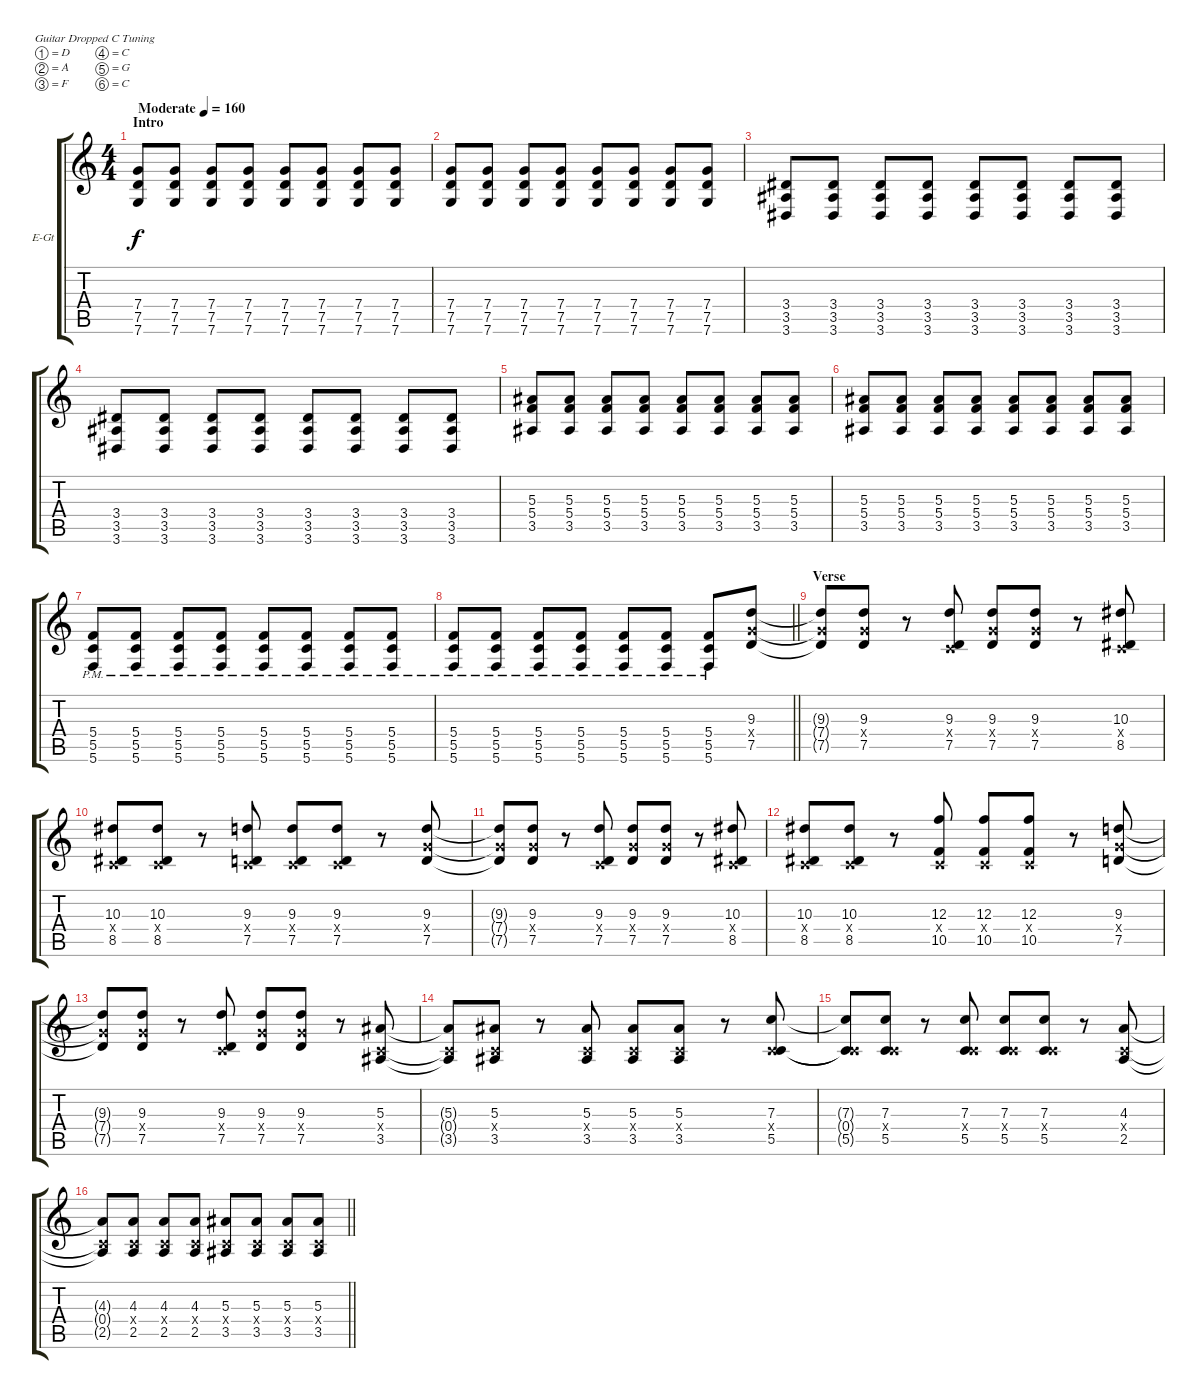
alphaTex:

\bracketExtendMode groupsimilarinstruments
\firstSystemTrackNameOrientation horizontal
\otherSystemsTrackNameOrientation horizontal
\track ("Guitar 2" "E-Gt") {instrument distortionguitar}
\staff {score tabs}
\tuning (D4 A3 F3 C3 G2 C2)
\ts (4 4)
\beaming (8 2 2 2 2)
\section ("" "Intro")
\tempo (160 "Moderate")
\clef g2
\ks c
(7.4 7.5 7.6).8{dy f instrument distortionguitar} (7.4 7.5 7.6).8 (7.4 7.5 7.6).8 (7.4 7.5 7.6).8 (7.4 7.5 7.6).8 (7.4 7.5 7.6).8 (7.4 7.5 7.6).8 (7.4 7.5 7.6).8 |
(7.4 7.5 7.6).8 (7.4 7.5 7.6).8 (7.4 7.5 7.6).8 (7.4 7.5 7.6).8 (7.4 7.5 7.6).8 (7.4 7.5 7.6).8 (7.4 7.5 7.6).8 (7.4 7.5 7.6).8 |
(3.4 3.5 3.6).8 (3.4 3.5 3.6).8 (3.4 3.5 3.6).8 (3.4 3.5 3.6).8 (3.4 3.5 3.6).8 (3.4 3.5 3.6).8 (3.4 3.5 3.6).8 (3.4 3.5 3.6).8 |
(3.4 3.5 3.6).8 (3.4 3.5 3.6).8 (3.4 3.5 3.6).8 (3.4 3.5 3.6).8 (3.4 3.5 3.6).8 (3.4 3.5 3.6).8 (3.4 3.5 3.6).8 (3.4 3.5 3.6).8 |
(5.3 5.4 3.5).8 (5.3 5.4 3.5).8 (5.3 5.4 3.5).8 (5.3 5.4 3.5).8 (5.3 5.4 3.5).8 (5.3 5.4 3.5).8 (5.3 5.4 3.5).8 (5.3 5.4 3.5).8 |
(5.3 5.4 3.5).8 (5.3 5.4 3.5).8 (5.3 5.4 3.5).8 (5.3 5.4 3.5).8 (5.3 5.4 3.5).8 (5.3 5.4 3.5).8 (5.3 5.4 3.5).8 (5.3 5.4 3.5).8 |
(5.4{pm} 5.5{pm} 5.6{pm}).8 (5.4{pm} 5.5{pm} 5.6{pm}).8 (5.4{pm} 5.5{pm} 5.6{pm}).8 (5.4{pm} 5.5{pm} 5.6{pm}).8 (5.4{pm} 5.5{pm} 5.6{pm}).8 (5.4{pm} 5.5{pm} 5.6{pm}).8 (5.4{pm} 5.5{pm} 5.6{pm}).8 (5.4{pm} 5.5{pm} 5.6{pm}).8 |
\barLineRight lightlight
(5.4{pm} 5.5{pm} 5.6{pm}).8 (5.4{pm} 5.5{pm} 5.6{pm}).8 (5.4{pm} 5.5{pm} 5.6{pm}).8 (5.4{pm} 5.5{pm} 5.6{pm}).8 (5.4{pm} 5.5{pm} 5.6{pm}).8 (5.4{pm} 5.5{pm} 5.6{pm}).8 (5.4{pm} 5.5{pm} 5.6{pm}).8 (7.4{x} 7.5 9.3).8 |
\section ("" "Verse")
(7.4{x t} 7.5{t} 9.3{t}).8 (7.4{x} 7.5 9.3).8 r.8 (9.3 0.4{x} 7.5).8 (7.5 7.4{x} 9.3).8 (7.5 7.4{x} 9.3).8 r.8 (10.3 0.4{x} 8.5).8 |
(0.4{x} 8.5 10.3).8 (10.3 8.5 0.4{x}).8 r.8 (9.3 0.4{x} 7.5).8 (9.3 7.5 0.4{x}).8 (9.3 7.5 0.4{x}).8 r.8 (7.4{x} 7.5 9.3).8 |
(7.4{x t} 7.5{t} 9.3{t}).8 (7.4{x} 7.5 9.3).8 r.8 (9.3 0.4{x} 7.5).8 (7.5 7.4{x} 9.3).8 (7.5 7.4{x} 9.3).8 r.8 (10.3 0.4{x} 8.5).8 |
(0.4{x} 8.5 10.3).8 (10.3 8.5 0.4{x}).8 r.8 (12.3 10.5 0.4{x}).8 (12.3 10.5 0.4{x}).8 (12.3 10.5 0.4{x}).8 r.8 (7.4{x} 7.5 9.3).8 |
(7.4{x t} 7.5{t} 9.3{t}).8 (7.4{x} 7.5 9.3).8 r.8 (9.3 0.4{x} 7.5).8 (7.5 7.4{x} 9.3).8 (7.5 7.4{x} 9.3).8 r.8 (5.3 0.4{x} 3.5).8 |
(5.3{t} 3.5{t} 0.4{x t}).8 (5.3 3.5 0.4{x}).8 r.8 (5.3 3.5 0.4{x}).8 (5.3 3.5 0.4{x}).8 (0.4{x} 5.3 3.5).8 r.8 (7.3 0.4{x} 5.5).8 |
(7.3{t} 5.5{t} 0.4{x t}).8 (7.3 5.5 0.4{x}).8 r.8 (7.3 5.5 0.4{x}).8 (7.3 5.5 0.4{x}).8 (7.3 5.5 0.4{x}).8 r.8 (4.3 0.4{x} 2.5).8 |
\barLineRight lightlight
(4.3{t} 2.5{t} 0.4{x t}).8 (4.3 2.5 0.4{x}).8 (4.3 0.4{x} 2.5).8 (4.3 2.5 0.4{x}).8 (5.3 3.5 0.4{x}).8 (5.3 3.5 0.4{x}).8 (5.3 0.4{x} 3.5).8 (5.3 0.4{x} 3.5).8
